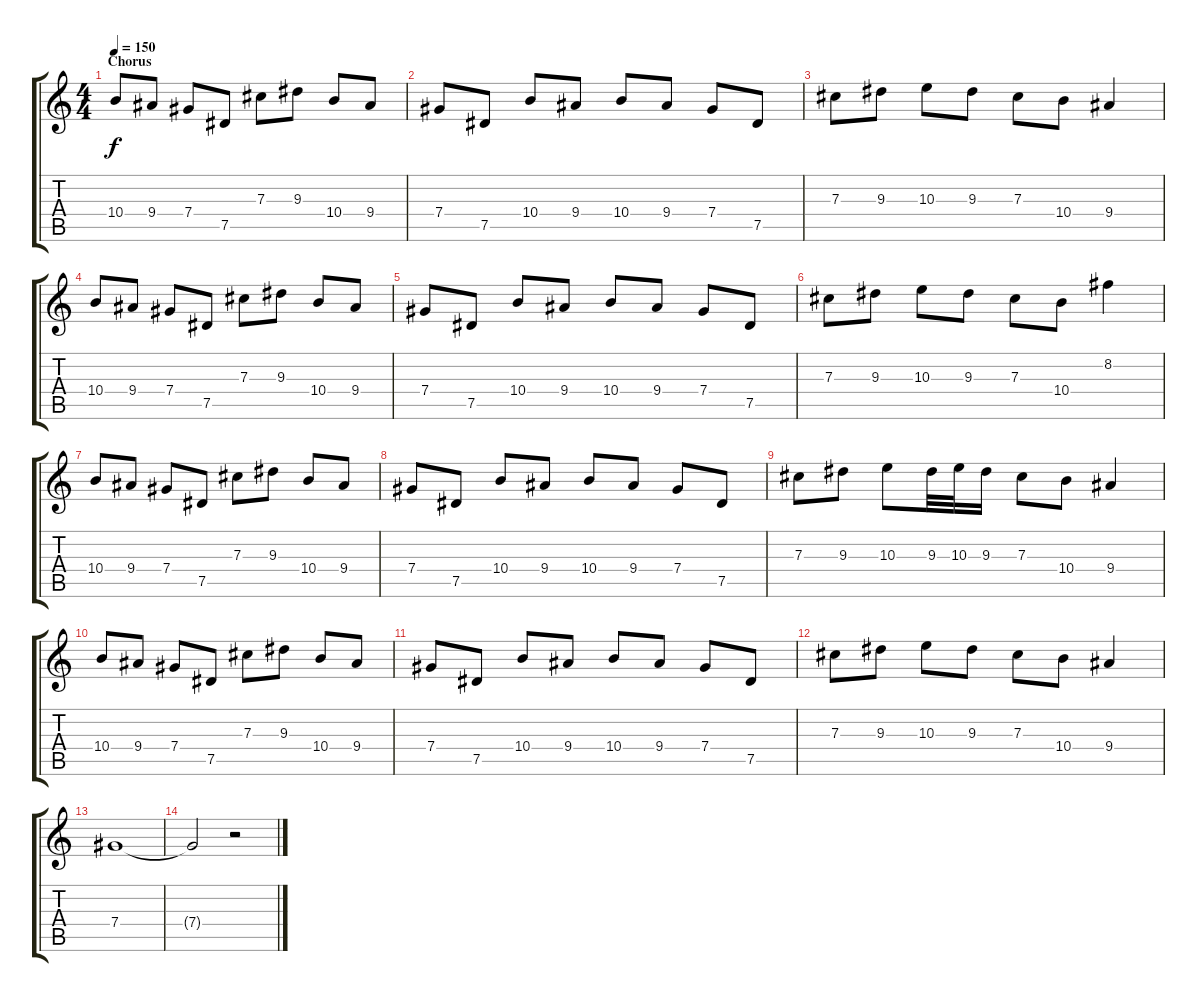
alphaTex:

\track "" {instrument distortionguitar}
\staff {score tabs}
\tuning (Eb4 Bb3 Gb3 Db3 Ab2 Eb2) {hide}
\ts (4 4)
\section ("" "Chorus")
\tempo 150
\clef g2
\ks c
10.4.8{dy f} 9.4.8 7.4.8 7.5.8 7.3.8 9.3.8 10.4.8 9.4.8 |
7.4.8 7.5.8 10.4.8 9.4.8 10.4.8 9.4.8 7.4.8 7.5.8 |
7.3.8 9.3.8 10.3.8 9.3.8 7.3.8 10.4.8 9.4.4 |
10.4.8 9.4.8 7.4.8 7.5.8 7.3.8 9.3.8 10.4.8 9.4.8 |
7.4.8 7.5.8 10.4.8 9.4.8 10.4.8 9.4.8 7.4.8 7.5.8 |
7.3.8 9.3.8 10.3.8 9.3.8 7.3.8 10.4.8 8.2.4 |
10.4.8 9.4.8 7.4.8 7.5.8 7.3.8 9.3.8 10.4.8 9.4.8 |
7.4.8 7.5.8 10.4.8 9.4.8 10.4.8 9.4.8 7.4.8 7.5.8 |
7.3.8 9.3.8 10.3.8 9.3.32 10.3.32 9.3.16 7.3.8 10.4.8 9.4.4 |
10.4.8 9.4.8 7.4.8 7.5.8 7.3.8 9.3.8 10.4.8 9.4.8 |
7.4.8 7.5.8 10.4.8 9.4.8 10.4.8 9.4.8 7.4.8 7.5.8 |
7.3.8 9.3.8 10.3.8 9.3.8 7.3.8 10.4.8 9.4.4 |
7.4.1{volume 3 instrument distortionguitar} |
7.4{t}.2 r.2{volume 16 instrument distortionguitar}
